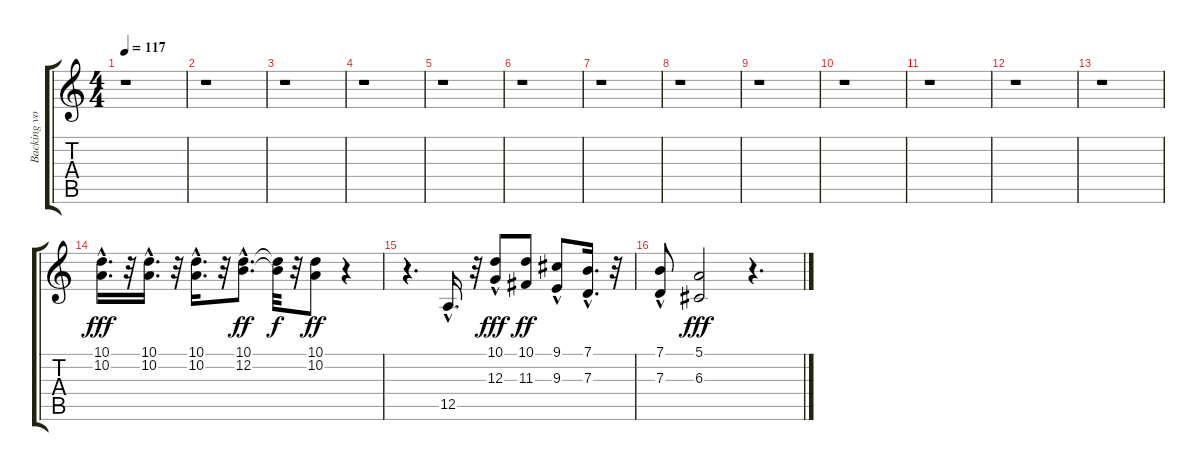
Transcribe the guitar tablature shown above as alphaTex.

\track ("Backing vocals   " "Backing vo") {instrument choiraahs}
\staff {score tabs}
\tuning (E4 B3 G3 D3 A2 E2) {hide}
\ts (4 4)
\tempo 117
\clef g2
\ks c
r.1{dy fff} |
r.1 |
r.1 |
r.1 |
r.1 |
r.1 |
r.1 |
r.1 |
r.1 |
r.1 |
r.1 |
r.1 |
r.1 |
(10.1{hac} 10.2{hac}).16{d} r.32 (10.1{hac} 10.2{hac}).16{d} r.32 (10.1{hac} 10.2{hac}).16{d} r.32 (10.1{hac} 12.2{hac}).8{d dy ff} (10.1{t} 12.2{t}).32{dy f} r.32 (10.1 10.2).8{dy ff} r.4 |
r.4{d} 12.5{hac}.16{d} r.32 (10.1{hac} 12.3).8{dy fff} (10.1 11.3).8{dy ff} (9.1{hac} 9.3).8 (7.1{hac} 7.3{hac}).16{d} r.32 |
(7.1{hac} 7.3).8 (5.1 6.3).2{dy fff} r.4{d}
